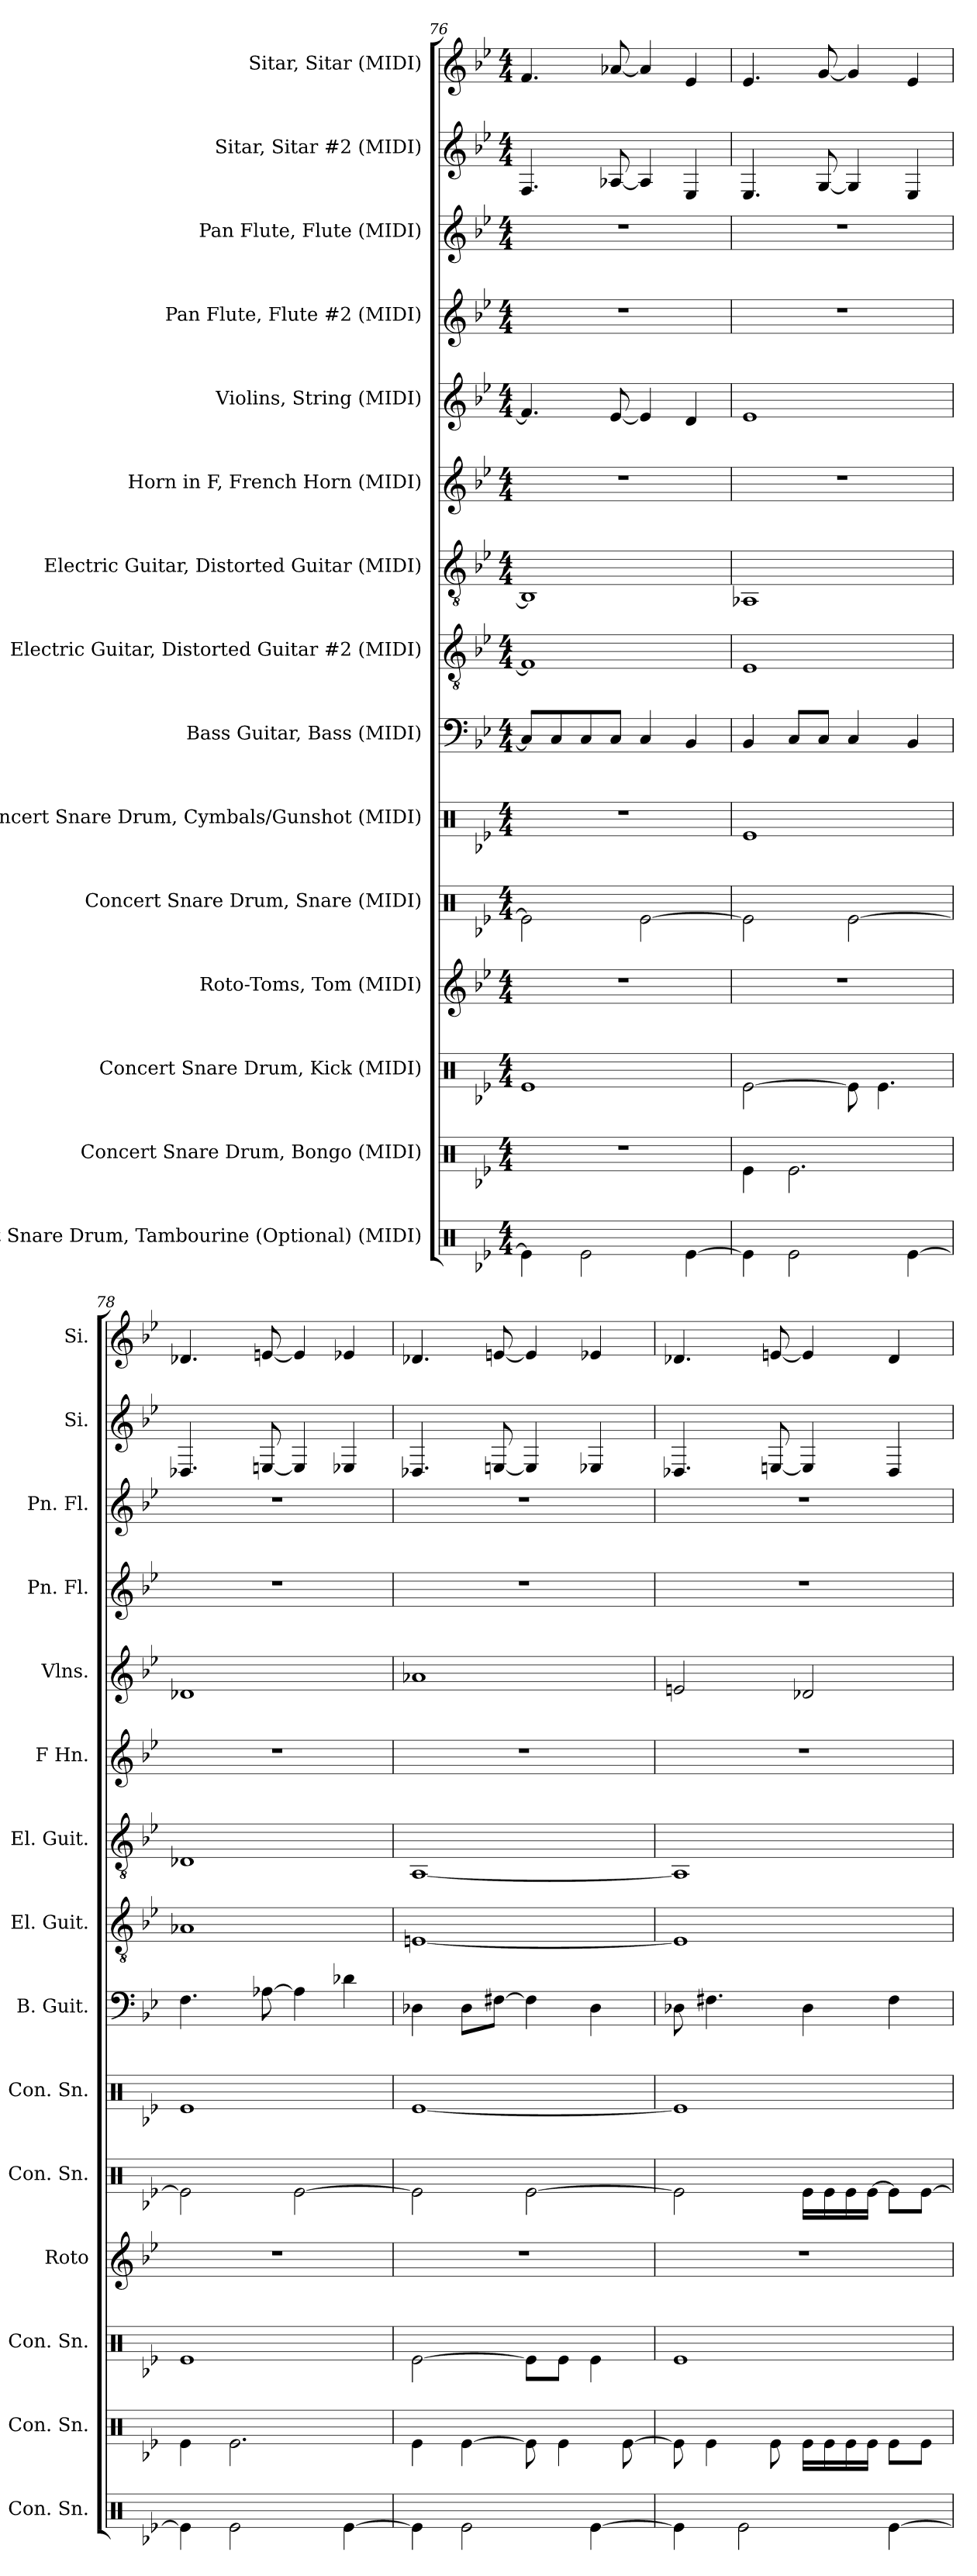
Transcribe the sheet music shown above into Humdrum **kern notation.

**kern	**kern	**kern	**kern	**kern	**kern	**kern	**kern	**kern	**kern	**kern	**kern	**kern	**kern	**kern
*part15	*part14	*part13	*part12	*part11	*part10	*part9	*part8	*part7	*part6	*part5	*part4	*part3	*part2	*part1
*staff15	*staff14	*staff13	*staff12	*staff11	*staff10	*staff9	*staff8	*staff7	*staff6	*staff5	*staff4	*staff3	*staff2	*staff1
*I"Concert Snare Drum, Tambourine (Optional) (MIDI)	*I"Concert Snare Drum, Bongo (MIDI)	*I"Concert Snare Drum, Kick (MIDI)	*I"Roto-Toms, Tom (MIDI)	*I"Concert Snare Drum, Snare (MIDI)	*I"Concert Snare Drum, Cymbals/Gunshot (MIDI)	*I"Bass Guitar, Bass (MIDI)	*I"Electric Guitar, Distorted Guitar #2 (MIDI)	*I"Electric Guitar, Distorted Guitar (MIDI)	*I"Horn in F, French Horn (MIDI)	*I"Violins, String (MIDI)	*I"Pan Flute, Flute #2 (MIDI)	*I"Pan Flute, Flute (MIDI)	*I"Sitar, Sitar #2 (MIDI)	*I"Sitar, Sitar (MIDI)
*I'Con. Sn.	*I'Con. Sn.	*I'Con. Sn.	*I'Roto	*I'Con. Sn.	*I'Con. Sn.	*I'B. Guit.	*I'El. Guit.	*I'El. Guit.	*I'F Hn.	*I'Vlns.	*I'Pn. Fl.	*I'Pn. Fl.	*I'Si.	*I'Si.
*clefX	*clefX	*clefX	*clefG2	*clefX	*clefX	*clefF4	*clefGv2	*clefGv2	*clefG2	*clefG2	*clefG2	*clefG2	*clefG2	*clefG2
*	*	*	*	*	*	*ITrd7c12	*	*	*ITrd4c7	*	*	*	*	*
*k[b-e-]	*k[b-e-]	*k[b-e-]	*k[b-e-]	*k[b-e-]	*k[b-e-]	*k[b-e-]	*k[b-e-]	*k[b-e-]	*k[b-e-a-]	*k[b-e-]	*k[b-e-]	*k[b-e-]	*k[b-e-]	*k[b-e-]
*M4/4	*M4/4	*M4/4	*M4/4	*M4/4	*M4/4	*M4/4	*M4/4	*M4/4	*M4/4	*M4/4	*M4/4	*M4/4	*M4/4	*M4/4
=76	=76	=76	=76	=76	=76	=76	=76	=76	=76	=76	=76	=76	=76	=76
4Re\]	1r	1Re	1r	2Re\]	1r	8CC/L]	1F]	1BB-]	1r	4.f/]	1r	1r	4.F/	4.f/
.	.	.	.	.	.	8CC/	.	.	.	.	.	.	.	.
2Re\	.	.	.	.	.	8CC/	.	.	.	.	.	.	.	.
.	.	.	.	.	.	8CC/J	.	.	.	[8e-/	.	.	[8A-X/	[8a-X/
.	.	.	.	[2Re\	.	4CC/	.	.	.	4e-/]	.	.	4A-/]	4a-/]
[4Re\	.	.	.	.	.	4BBB-/	.	.	.	4d/	.	.	4E-/	4e-/
=77	=77	=77	=77	=77	=77	=77	=77	=77	=77	=77	=77	=77	=77	=77
4Re\]	4Re\	[2Re\	1r	2Re\]	1Re	4BBB-/	1E-	1AA-X	1r	1e-	1r	1r	4.E-/	4.e-/
2Re\	2.Re\	.	.	.	.	8CC/L	.	.	.	.	.	.	.	.
.	.	.	.	.	.	8CC/J	.	.	.	.	.	.	[8G/	[8g/
.	.	8Re\]	.	[2Re\	.	4CC/	.	.	.	.	.	.	4G/]	4g/]
.	.	4.Re\	.	.	.	.	.	.	.	.	.	.	.	.
[4Re\	.	.	.	.	.	4BBB-/	.	.	.	.	.	.	4E-/	4e-/
=78	=78	=78	=78	=78	=78	=78	=78	=78	=78	=78	=78	=78	=78	=78
4Re\]	4Re\	1Re	1r	2Re\]	1Re	4.FF\	1A-X	1D-X	1r	1d-X	1r	1r	4.D-X/	4.d-X/
2Re\	2.Re\	.	.	.	.	.	.	.	.	.	.	.	.	.
.	.	.	.	.	.	[8AA-X\	.	.	.	.	.	.	[8En/	[8en/
.	.	.	.	[2Re\	.	4AA-\]	.	.	.	.	.	.	4E/]	4e/]
[4Re\	.	.	.	.	.	4D-X\	.	.	.	.	.	.	4E-X/	4e-X/
=79	=79	=79	=79	=79	=79	=79	=79	=79	=79	=79	=79	=79	=79	=79
4Re\]	4Re\	[2Re\	1r	2Re\]	[1Re	4DD-X\	[1En	[1AA	1r	1a-X	1r	1r	4.D-X/	4.d-X/
2Re\	[4Re\	.	.	.	.	8DD-\L	.	.	.	.	.	.	.	.
.	.	.	.	.	.	[8FF#X\J	.	.	.	.	.	.	[8En/	[8en/
.	8Re\]	8Re\L]	.	[2Re\	.	4FF#\]	.	.	.	.	.	.	4E/]	4e/]
.	4Re\	8Re\J	.	.	.	.	.	.	.	.	.	.	.	.
[4Re\	.	4Re\	.	.	.	4DD-\	.	.	.	.	.	.	4E-X/	4e-X/
.	[8Re\	.	.	.	.	.	.	.	.	.	.	.	.	.
!!LO:PB:g=z
=80	=80	=80	=80	=80	=80	=80	=80	=80	=80	=80	=80	=80	=80	=80
4Re\]	8Re\]	1Re	1r	2Re\]	1Re]	8DD-X\	1E]	1AA]	1r	2en/	1r	1r	4.D-X/	4.d-X/
.	4Re\	.	.	.	.	4.FF#X\	.	.	.	.	.	.	.	.
2Re\	.	.	.	.	.	.	.	.	.	.	.	.	.	.
.	8Re\	.	.	.	.	.	.	.	.	.	.	.	[8En/	[8en/
.	16Re\LL	.	.	16Re\LL	.	4DD-\	.	.	.	2d-X/	.	.	4E/]	4e/]
.	16Re\	.	.	16Re\	.	.	.	.	.	.	.	.	.	.
.	16Re\	.	.	16Re\	.	.	.	.	.	.	.	.	.	.
.	16Re\JJ	.	.	[16Re\JJ	.	.	.	.	.	.	.	.	.	.
[4Re\	8Re\L	.	.	8Re\L]	.	4FF#\	.	.	.	.	.	.	4D-/	4d-/
.	8Re\J	.	.	[8Re\J	.	.	.	.	.	.	.	.	.	.
=	=	=	=	=	=	=	=	=	=	=	=	=	=	=
*-	*-	*-	*-	*-	*-	*-	*-	*-	*-	*-	*-	*-	*-	*-
